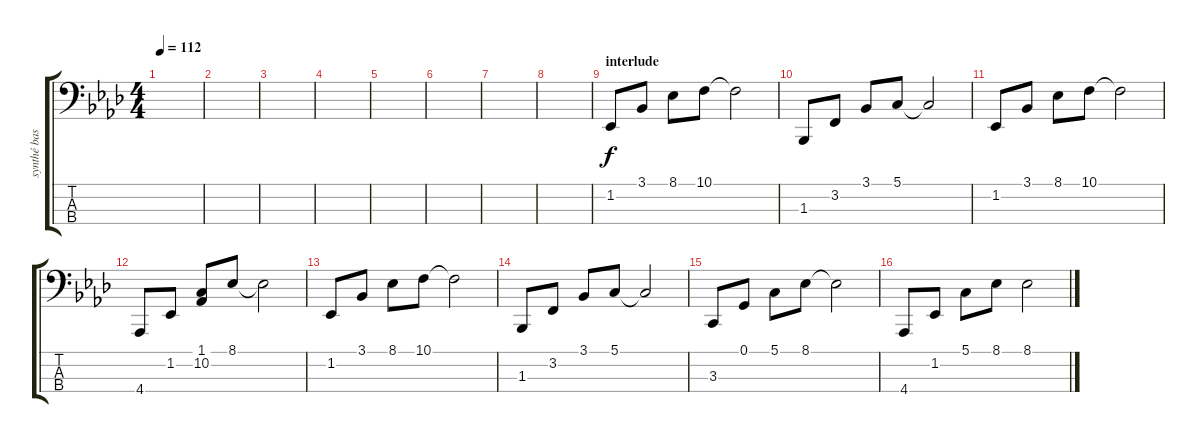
\track ("synthé basse" "synthé bas") {instrument synthbrass2}
\staff {score tabs}
\tuning (G2 D2 A1 E1) {hide}
\ts (4 4)
\tempo 112
\clef f4
\ks ab
|
|
|
|
|
|
|
|
\section ("" "interlude")
1.2.8{volume 14 instrument synthbrass2} 3.1.8 8.1.8 10.1.8 10.1{t}.2 |
1.3.8 3.2.8 3.1.8 5.1.8 5.1{t}.2 |
1.2.8 3.1.8 8.1.8 10.1.8 10.1{t}.2 |
4.4.8 1.2.8 (1.1 10.2).8 8.1.8 8.1{t}.2 |
1.2.8 3.1.8 8.1.8 10.1.8 10.1{t}.2 |
1.3.8 3.2.8 3.1.8 5.1.8 5.1{t}.2 |
3.3.8 0.1.8 5.1.8 8.1.8 8.1{t}.2 |
4.4.8 1.2.8 5.1.8 8.1.8 8.1.2
